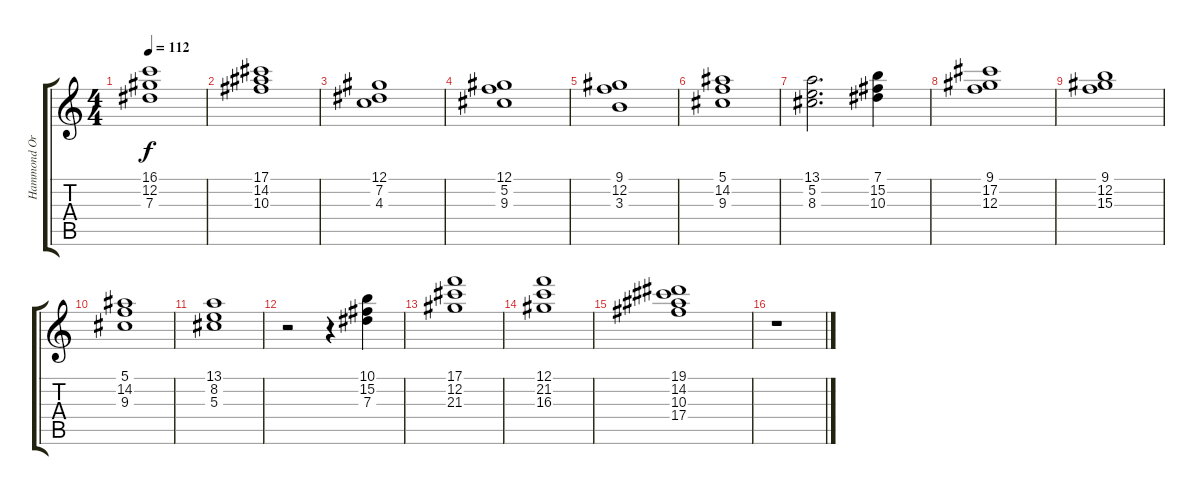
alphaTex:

\track ("Hammond Organ" "Hammond Or") {instrument rockorgan}
\staff {score tabs}
\tuning (Ab4 Ab4 Ab4 Ab4 Ab4 Ab4) {hide}
\ts (4 4)
\tempo 112
\clef g2
\ks c
(16.1 12.2 7.3).1{dy f} |
(17.1 14.2 10.3).1 |
(12.1 7.2 4.3).1 |
(12.1 5.2 9.3).1 |
(9.1 12.2 3.3).1 |
(5.1 14.2 9.3).1 |
(13.1 5.2 8.3).2{d} (7.1 15.2 10.3).4 |
(9.1 17.2 12.3).1 |
(9.1 12.2 15.3).1 |
(5.1 14.2 9.3).1 |
(13.1 8.2 5.3).1 |
r.2 r.4 (10.1 15.2 7.3).4 |
(17.1 12.2 21.3).1 |
(12.1 21.2 16.3).1 |
(19.1 14.2 10.3 17.4).1 |
r.1
